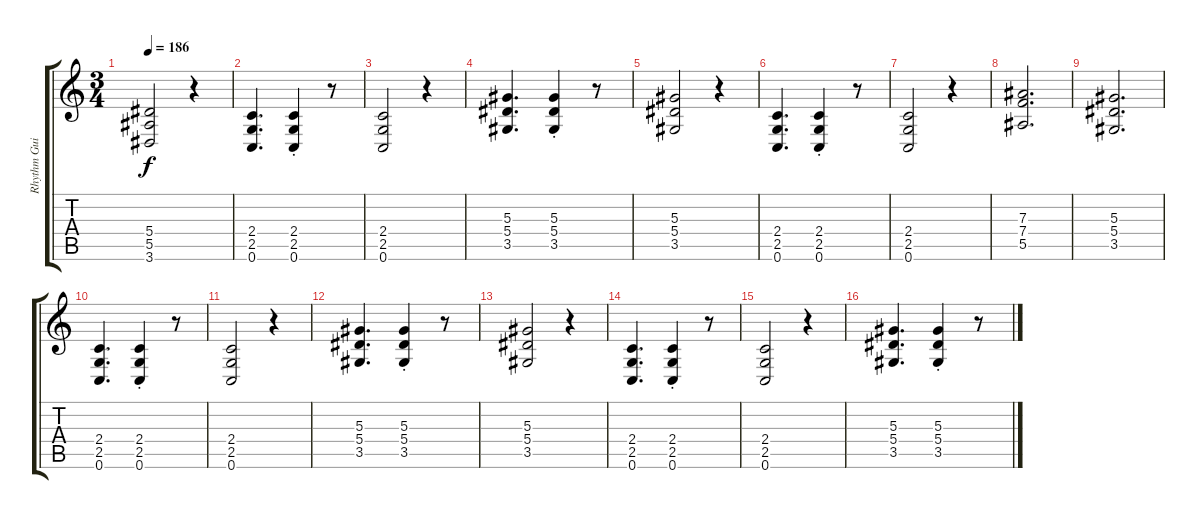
\track ("Rhythm Guitar 2" "Rhythm Gui") {instrument distortionguitar}
\staff {score tabs}
\tuning (C4 G3 Eb3 Bb2 F2 C2) {hide}
\ts (3 4)
\tempo 186
\clef g2
\ks c
(5.4 5.5 3.6).2{dy f} r.4 |
(2.4 2.5 0.6).4{d} (2.4{st} 2.5{st} 0.6{st}).4 r.8 |
(2.4 2.5 0.6).2 r.4 |
(5.3 5.4 3.5).4{d} (5.3{st} 5.4{st} 3.5{st}).4 r.8 |
(5.3 5.4 3.5).2 r.4 |
(2.4 2.5 0.6).4{d} (2.4{st} 2.5{st} 0.6{st}).4 r.8 |
(2.4 2.5 0.6).2 r.4 |
(7.3 7.4 5.5).2{d} |
(5.3 5.4 3.5).2{d} |
(2.4 2.5 0.6).4{d} (2.4{st} 2.5{st} 0.6{st}).4 r.8 |
(2.4 2.5 0.6).2 r.4 |
(5.3 5.4 3.5).4{d} (5.3{st} 5.4{st} 3.5{st}).4 r.8 |
(5.3 5.4 3.5).2 r.4 |
(2.4 2.5 0.6).4{d} (2.4{st} 2.5{st} 0.6{st}).4 r.8 |
(2.4 2.5 0.6).2 r.4 |
(5.3 5.4 3.5).4{d} (5.3{st} 5.4{st} 3.5{st}).4 r.8
